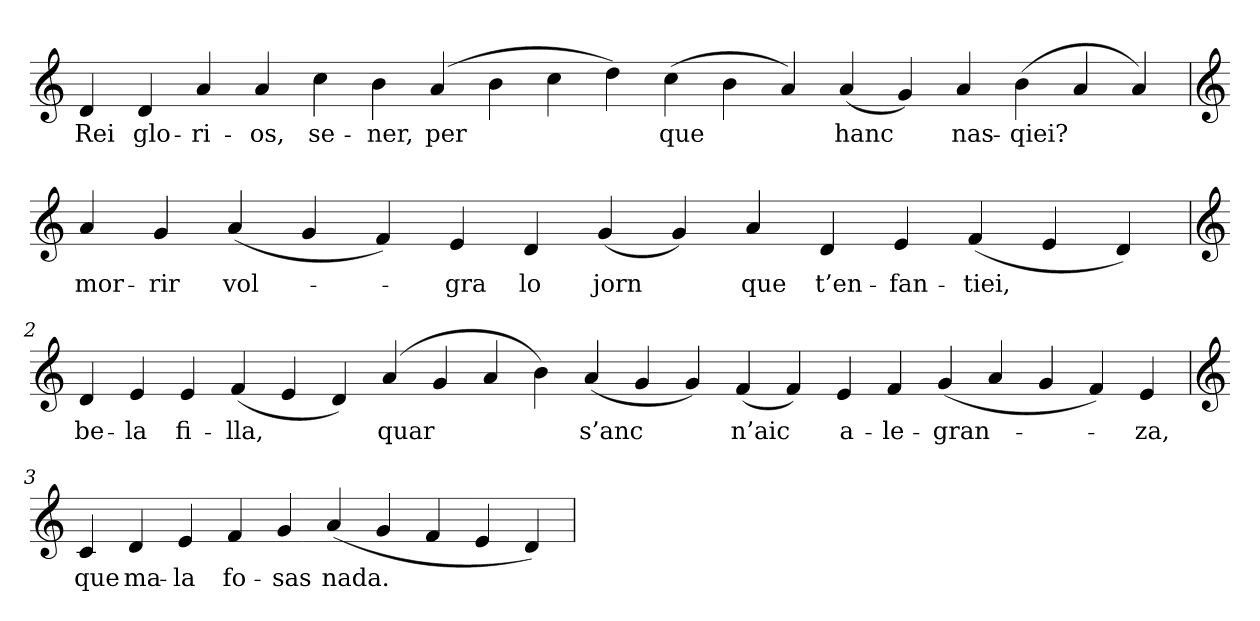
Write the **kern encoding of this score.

**kern	**text
*part1	*part1
*staff1	*staff1
*clefG2	*
=	=
4d	Rei
4d	glo-
4a	-ri-
4a	-os,
4cc	se-
4b	-ner,
(4a	per
4b	.
4cc	.
4dd)	.
(4cc	que
4b	.
4a)	.
(4a	hanc
4g)	.
4a	nas-
(4b	-qiei?
4a	.
4a)	.
=1	=1
*clefG2	*
4a	mor-
4g	-rir
(4a	vol-
4g	.
4f)	.
4e	-gra
4d	lo
(4g	jorn
4g)	.
4a	que
4d	t’en-
4e	-fan-
(4f	-tiei,
4e	.
4d)	.
=2	=2
*clefG2	*
4d	be-
4e	-la
4e	fi-
(4f	-lla,
4e	.
4d)	.
(4a	quar
4g	.
4a	.
4b)	.
(4a	s’anc
4g	.
4g)	.
(4f	n’aic
4f)	.
4e	a-
4f	-le-
(4g	-gran-
4a	.
4g	.
4f)	.
4e	-za,
=3	=3
*clefG2	*
4c	que
4d	ma-
4e	-la
4f	fo-
4g	-sas
(4a	nada.
4g	.
4f	.
4e	.
4d)	.
=	=
*-	*-
